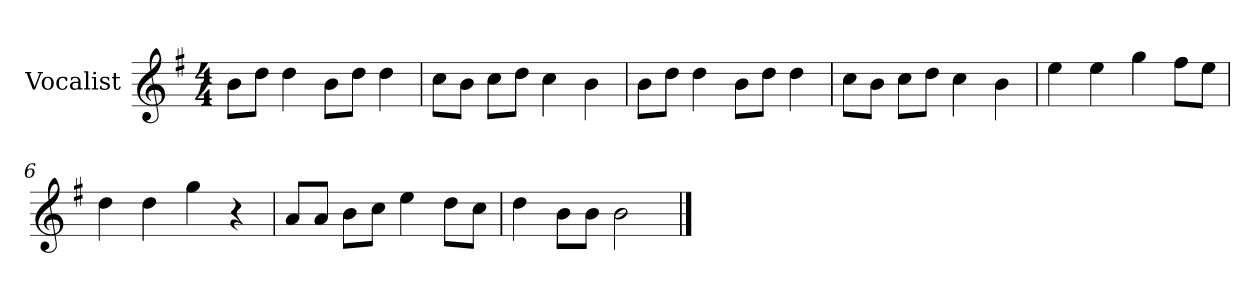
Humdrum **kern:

**kern
*part1
*staff1
*I"Vocalist
*k[f#]
*G:
*M4/4
=1
8bL
8ddJ
4dd
8bL
8ddJ
4dd
=2
8ccL
8bJ
8ccL
8ddJ
4cc
4b
=3
8bL
8ddJ
4dd
8bL
8ddJ
4dd
=4
8ccL
8bJ
8ccL
8ddJ
4cc
4b
=5
4ee
4ee
4gg
8ff#L
8eeJ
=6
4dd
4dd
4gg
4r
=7
8aL
8aJ
8bL
8ccJ
4ee
8ddL
8ccJ
=8
4dd
8bL
8bJ
2b
==
*-
